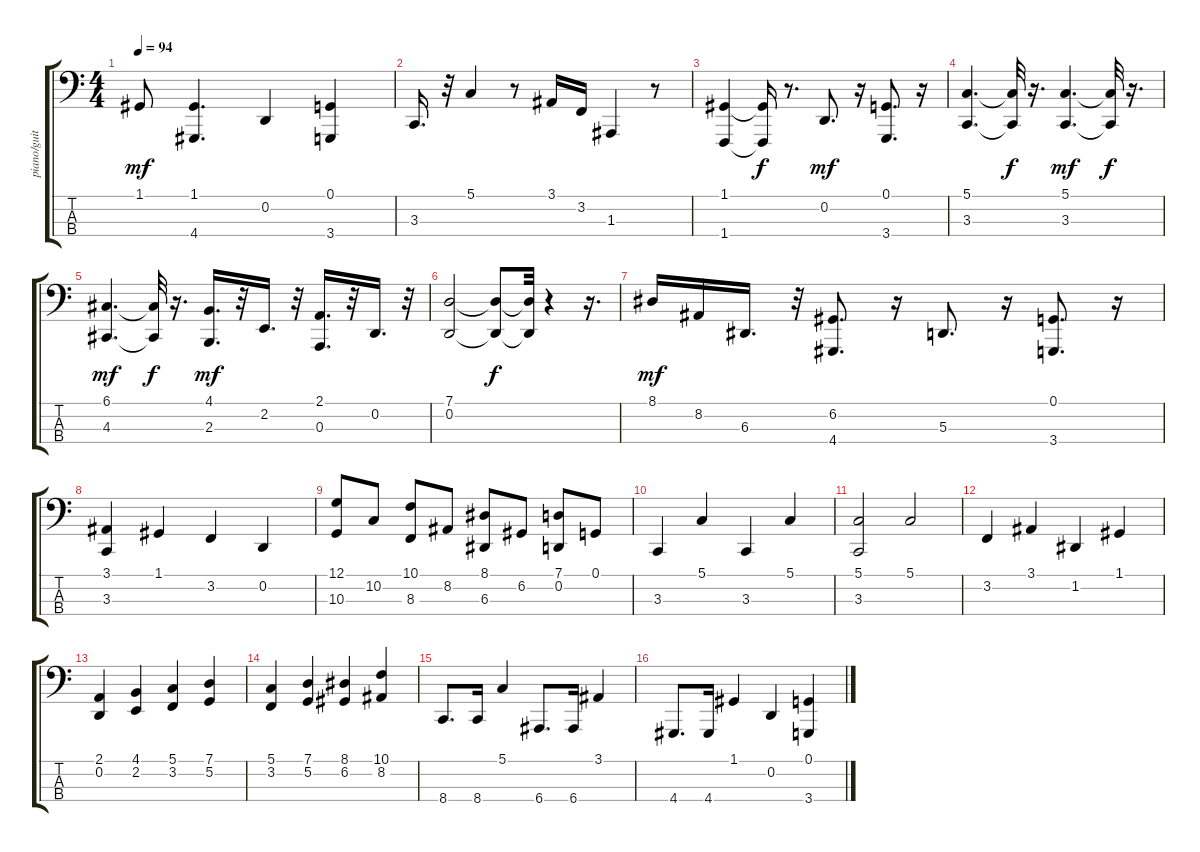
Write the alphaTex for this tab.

\track ("piano/guit/bass/syn " "piano/guit") {instrument brightacousticpiano}
\staff {score tabs}
\tuning (G2 D2 A1 E1) {hide}
\ts (4 4)
\tempo 94
\clef f4
\ks c
1.1.8{dy mf} (1.1 4.4).4{d} 0.2.4 (0.1 3.4).4 |
3.3.16{d} r.32 5.1.4 r.8 3.1.16 3.2.16 1.3.4 r.8 |
(1.1 1.4).4 (1.1{t} 1.4{t}).16{dy f} r.8{d} 0.2.8{d dy mf} r.16 (0.1 3.4).8{d} r.16 |
(5.1 3.3).4{d} (5.1{t} 3.3{t}).32{dy f} r.16{d} (5.1 3.3).4{d dy mf} (5.1{t} 3.3{t}).32{dy f} r.16{d} |
(6.1 4.3).4{d dy mf} (6.1{t} 4.3{t}).32{dy f} r.16{d} (4.1 2.3).16{d dy mf} r.32 2.2.16{d} r.32 (2.1 0.3).16{d} r.32 0.2.16{d} r.32 |
(7.1 0.2).2 (7.1{t} 0.2{t}).8{dy f} (7.1{t} 0.2{t}).32 r.4 r.16{d} |
8.1.16{dy mf} 8.2.16 6.3.16{d} r.32 (6.2 4.4).8{d} r.16 5.3.8{d} r.16 (0.1 3.4).8{d} r.16 |
(3.1 3.3).4 1.1.4 3.2.4 0.2.4 |
(12.1 10.3).8 10.2.8 (10.1 8.3).8 8.2.8 (8.1 6.3).8 6.2.8 (7.1 0.2).8 0.1.8 |
3.3.4 5.1.4 3.3.4 5.1.4 |
(5.1 3.3).2 5.1.2 |
3.2.4 3.1.4 1.2.4 1.1.4 |
(2.1 0.2).4 (4.1 2.2).4 (5.1 3.2).4 (7.1 5.2).4 |
(5.1 3.2).4 (7.1 5.2).4 (8.1 6.2).4 (10.1 8.2).4 |
8.4.8{d} 8.4.16 5.1.4 6.4.8{d} 6.4.16 3.1.4 |
4.4.8{d} 4.4.16 1.1.4 0.2.4 (0.1 3.4).4
